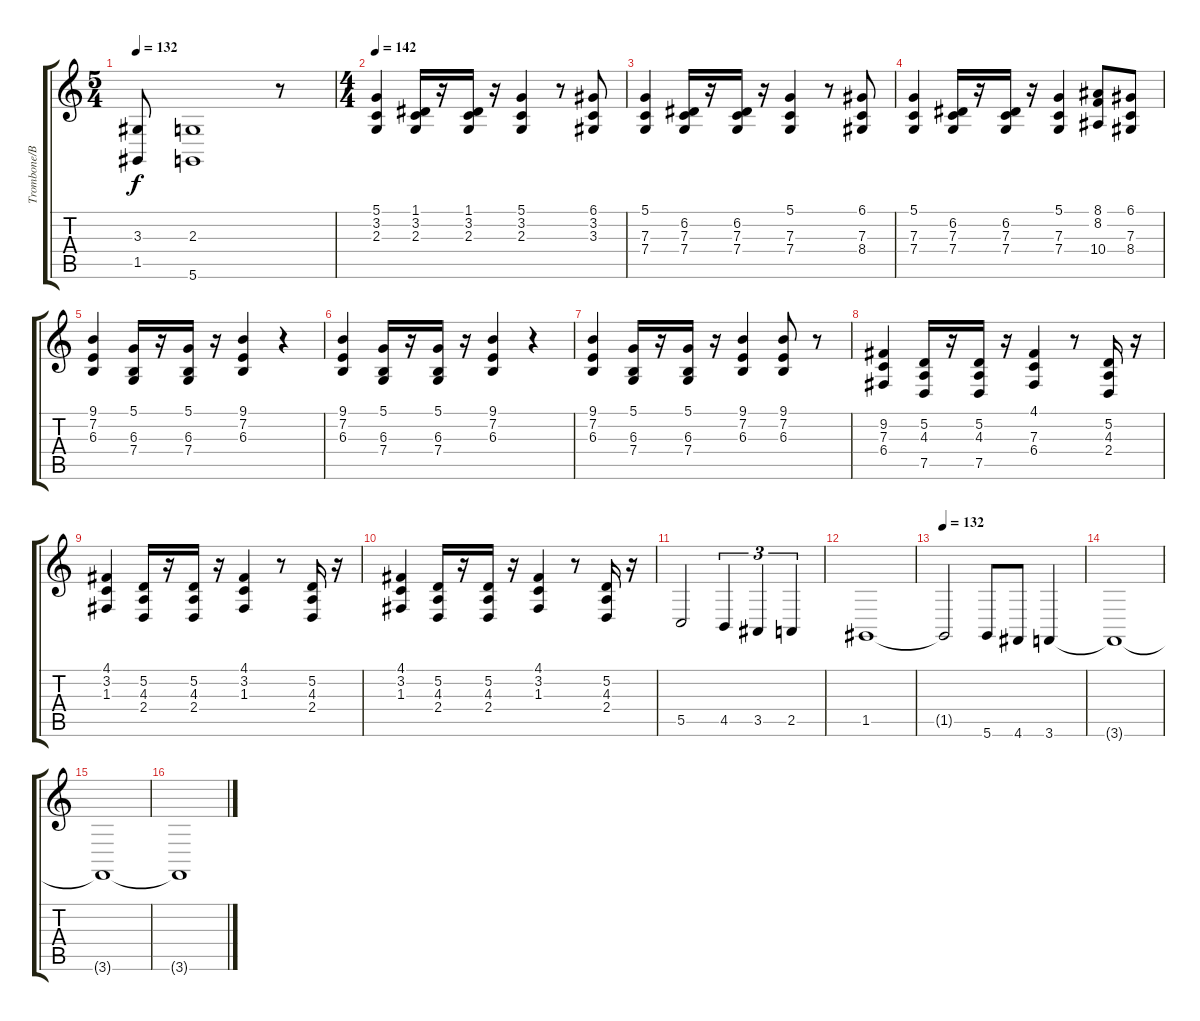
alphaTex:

\track ("Trombone/Brass" "Trombone/B") {instrument trombone}
\staff {score tabs}
\tuning (D4 A3 F3 C3 G2 D2) {hide}
\ts (5 4)
\tempo 132
\clef g2
\ks c
(3.3{t} 1.5{t}).8{dy f} (2.3 5.6).1 r.8 |
\ts (4 4)
\tempo 142
(5.1 3.2 2.3).4 (1.1 3.2 2.3).16 r.16 (1.1 3.2 2.3).16 r.16 (5.1 3.2 2.3).4 r.8 (6.1 3.2 3.3).8 |
(5.1 7.3 7.4).4 (6.2 7.3 7.4).16 r.16 (6.2 7.3 7.4).16 r.16 (5.1 7.3 7.4).4 r.8 (6.1 7.3 8.4).8 |
(5.1 7.3 7.4).4 (6.2 7.3 7.4).16 r.16 (6.2 7.3 7.4).16 r.16 (5.1 7.3 7.4).4 (8.1 8.2 10.4).8 (6.1 7.3 8.4).8 |
(9.1 7.2 6.3).4 (5.1 6.3 7.4).16 r.16 (5.1 6.3 7.4).16 r.16 (9.1 7.2 6.3).4 r.4 |
(9.1 7.2 6.3).4 (5.1 6.3 7.4).16 r.16 (5.1 6.3 7.4).16 r.16 (9.1 7.2 6.3).4 r.4 |
(9.1 7.2 6.3).4 (5.1 6.3 7.4).16 r.16 (5.1 6.3 7.4).16 r.16 (9.1 7.2 6.3).4 (9.1 7.2 6.3).8 r.8 |
(9.2 7.3 6.4).4 (5.2 4.3 7.5).16 r.16 (5.2 4.3 7.5).16 r.16 (4.1 7.3 6.4).4 r.8 (5.2 4.3 2.4).16 r.16 |
(4.1 3.2 1.3).4 (5.2 4.3 2.4).16 r.16 (5.2 4.3 2.4).16 r.16 (4.1 3.2 1.3).4 r.8 (5.2 4.3 2.4).16 r.16 |
(4.1 3.2 1.3).4 (5.2 4.3 2.4).16 r.16 (5.2 4.3 2.4).16 r.16 (4.1 3.2 1.3).4 r.8 (5.2 4.3 2.4).16 r.16 |
5.5.2 4.5.4{tu (3 2)} 3.5.4{tu (3 2)} 2.5.4{tu (3 2)} |
1.5.1 |
\tempo 132
1.5{t}.2 5.6.8 4.6.8 3.6.4 |
3.6{t}.1 |
3.6{t}.1 |
3.6{t}.1
